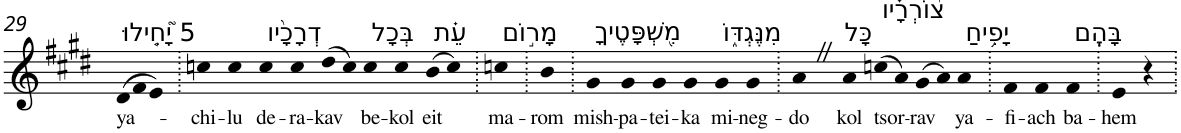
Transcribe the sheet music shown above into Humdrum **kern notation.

**kern	**text
*part1	*part1
*staff1	*staff1
*I"Piano	*
*I'Pno	*
!!LO:PB:g=z
*clefG2	*
*k[f#c#g#d#]	*
*E:	*
*Xtuplet	*
=29	=29
!LO:TX:a:t=5 יָ֘חִ֤ילוּ	!
!	!LO:LY:b
(>12d#	ya-
12f#	.
12e)	.
=30.	=30.
!	!LO:LY:b
4ccn	-chi-
!	!LO:LY:b
4cc	-lu
!LO:TX:a:t=דְרָכָ֨יו	!
!	!LO:LY:b
4cc	de-
!	!LO:LY:b
4cc	-ra-
!	!LO:LY:b
(>8dd#	-kav
8cc)	.
!LO:TX:a:t=בְּכָל	!
!	!LO:LY:b
4cc	be-
!	!LO:LY:b
4cc	-kol
!LO:TX:a:t=עֵ֗ת	!
!	!LO:LY:b
(>8b	eit
8cc)	.
=31.	=31.
!LO:TX:a:t=מָר֣וֹם	!
!	!LO:LY:b
4ccn	ma-
=32.	=32.
!	!LO:LY:b
4b	-rom
=33.	=33.
!LO:TX:a:t=מִ֭שְׁפָּטֶיךָ	!
!	!LO:LY:b
4g#	mish-
!	!LO:LY:b
4g#	-pa-
!	!LO:LY:b
4g#	-tei-
!	!LO:LY:b
4g#	-ka
!LO:TX:a:t=מִנֶּגְדּ֑וֹ	!
!	!LO:LY:b
4g#	mi-
!	!LO:LY:b
4g#	-neg-
=34.	=34.
!	!LO:LY:b
4aZ	-do
!LO:TX:a:t=כָּל	!
!	!LO:LY:b
4a	kol
!LO:TX:a:t=צ֝וֹרְרָ֗יו	!
!	!LO:LY:b
(>8ccn	tsor-
8a)	.
!	!LO:LY:b
(>8g#	-rav
8a)	.
!LO:TX:a:t=יָפִ֥יחַ	!
!	!LO:LY:b
4a	ya-
=35.	=35.
!	!LO:LY:b
4f#	-fi-
!	!LO:LY:b
4f#	-ach
!LO:TX:a:t=בָּהֶֽם	!
!	!LO:LY:b
4f#	ba-
=36.	=36.
!	!LO:LY:b
4e	-hem
4r	.
=.	=.
*-	*-
